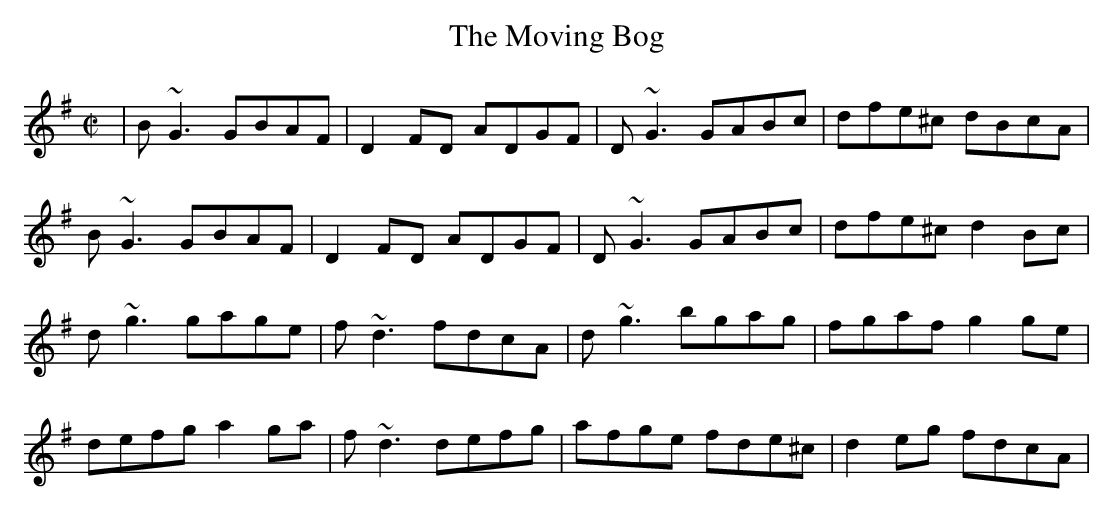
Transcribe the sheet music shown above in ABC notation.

X:1
T:Moving Bog, The
M:C|
K:G
| B~G3 GBAF | D2FD ADGF | D~G3 GABc | dfe^c dBcA |
B~G3 GBAF | D2FD ADGF | D~G3 GABc | dfe^c d2Bc |
d~g3 gage | f~d3 fdcA | d~g3 bgag | fgaf g2ge |
defg a2ga | f~d3 defg | afge fde^c | d2eg fdcA |
